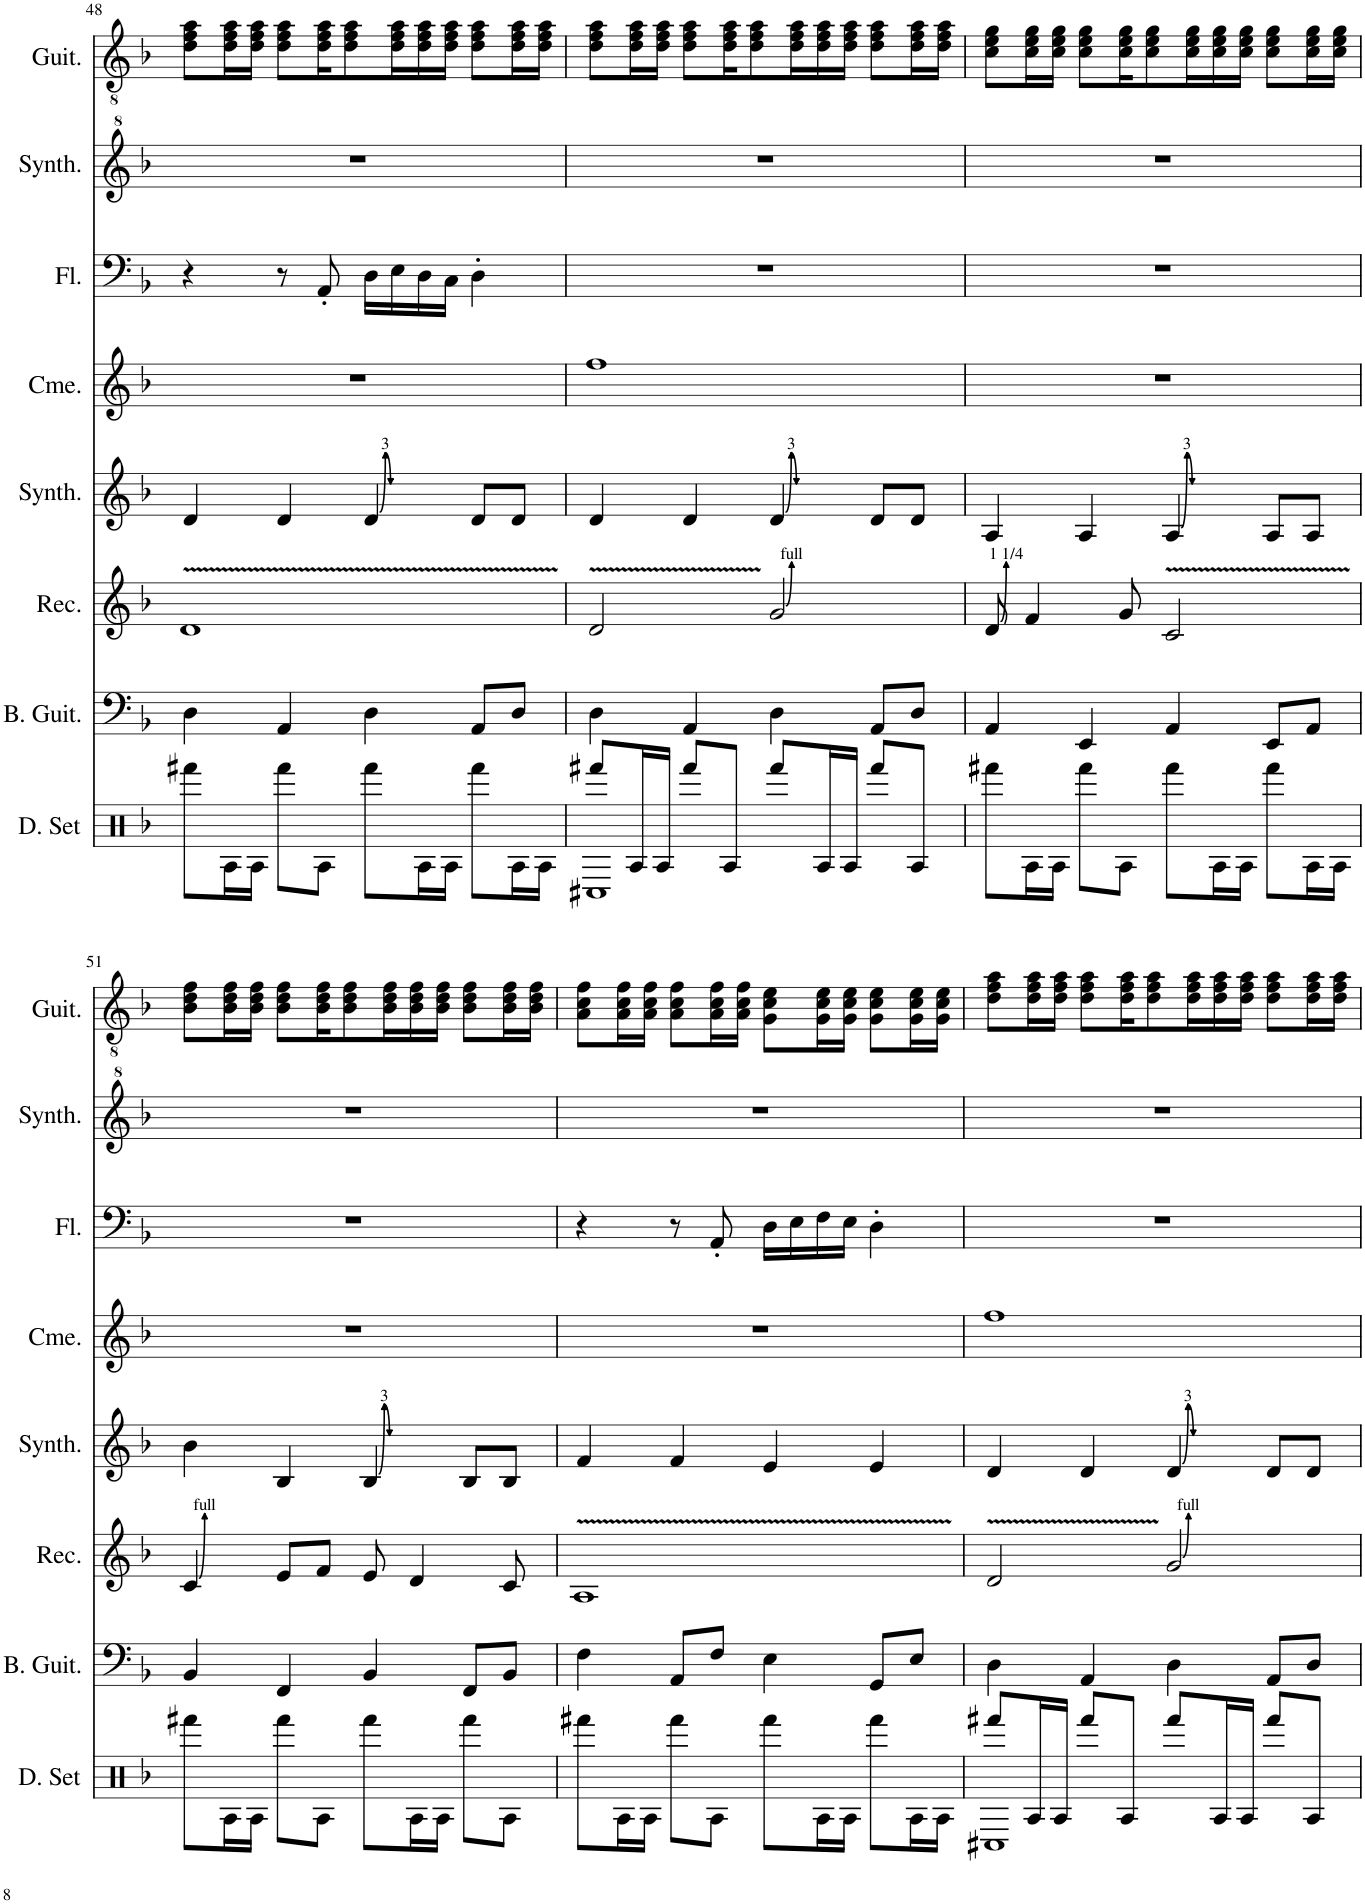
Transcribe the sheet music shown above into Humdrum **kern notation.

**kern	**kern	**kern	**kern	**kern	**kern	**kern	**kern
*part8	*part7	*part6	*part5	*part4	*part3	*part2	*part1
*staff8	*staff7	*staff6	*staff5	*staff4	*staff3	*staff2	*staff1
*I"ドラムセット	*I"ベース	*I"リコーダー	*I"エフェクト シンセサイザー	*I"チャイム	*I"フルート	*I"ブラス シンセサイザー	*I"アコースティックギター
!!LO:PB:g=z
*clefX	*clefF4	*clefG2	*clefG2	*clefG2	*clefF4	*clefG^2	*clefGv2
*	*Trd7c12	*	*	*	*	*	*
*k[b-]	*k[b-]	*k[b-]	*k[b-]	*k[b-]	*k[b-]	*k[b-]	*k[b-]
*M4/4	*M4/4	*M4/4	*M4/4	*M4/4	*M4/4	*M4/4	*M4/4
=48	=48	=48	=48	=48	=48	=48	=48
8fff#X\L	4D\	1d	4d/	1r	4r	1r	8d\ 8f\ 8a\L
16A\L	.	.	.	.	.	.	16d\ 16f\ 16a\L
16A\JJ	.	.	.	.	.	.	16d\ 16f\ 16a\JJ
8fff\L	4AA/	.	4d/	.	8r	.	8d\ 8f\ 8a\L
8A\J	.	.	.	.	8AA'/	.	16d\ 16f\ 16a\K
.	.	.	.	.	.	.	8d\ 8f\ 8a\
8fff\L	4D\	.	4d/	.	16D\LL	.	.
.	.	.	.	.	16E\	.	16d\ 16f\ 16a\L
16A\L	.	.	.	.	16D\	.	16d\ 16f\ 16a\
16A\JJ	.	.	.	.	16C\JJ	.	16d\ 16f\ 16a\JJ
8fff\L	8AA/L	.	8d/L	.	4D'\	.	8d\ 8f\ 8a\L
16A\L	8D/J	.	8d/J	.	.	.	16d\ 16f\ 16a\L
16A\JJ	.	.	.	.	.	.	16d\ 16f\ 16a\JJ
=49	=49	=49	=49	=49	=49	=49	=49
*^	*	*	*	*	*	*	*
8fff#X/L	1C#X	4D\	2d/	4d/	1ff	1r	1r	8d\ 8f\ 8a\L
16A/L	.	.	.	.	.	.	.	16d\ 16f\ 16a\L
16A/JJ	.	.	.	.	.	.	.	16d\ 16f\ 16a\JJ
8fff/L	.	4AA/	.	4d/	.	.	.	8d\ 8f\ 8a\L
8A/J	.	.	.	.	.	.	.	16d\ 16f\ 16a\K
.	.	.	.	.	.	.	.	8d\ 8f\ 8a\
8fff/L	.	4D\	2g/	4d/	.	.	.	.
.	.	.	.	.	.	.	.	16d\ 16f\ 16a\L
16A/L	.	.	.	.	.	.	.	16d\ 16f\ 16a\
16A/JJ	.	.	.	.	.	.	.	16d\ 16f\ 16a\JJ
8fff/L	.	8AA/L	.	8d/L	.	.	.	8d\ 8f\ 8a\L
8A/J	.	8D/J	.	8d/J	.	.	.	16d\ 16f\ 16a\L
.	.	.	.	.	.	.	.	16d\ 16f\ 16a\JJ
*v	*v	*	*	*	*	*	*	*
=50	=50	=50	=50	=50	=50	=50	=50
8fff#X\L	4AA/	8d/	4A/	1r	1r	1r	8c\ 8e\ 8g\L
16A\L	.	4f/	.	.	.	.	16c\ 16e\ 16g\L
16A\JJ	.	.	.	.	.	.	16c\ 16e\ 16g\JJ
8fff\L	4EE/	.	4A/	.	.	.	8c\ 8e\ 8g\L
8A\J	.	8g/	.	.	.	.	16c\ 16e\ 16g\K
.	.	.	.	.	.	.	8c\ 8e\ 8g\
8fff\L	4AA/	2c/	4A/	.	.	.	.
.	.	.	.	.	.	.	16c\ 16e\ 16g\L
16A\L	.	.	.	.	.	.	16c\ 16e\ 16g\
16A\JJ	.	.	.	.	.	.	16c\ 16e\ 16g\JJ
8fff\L	8EE/L	.	8A/L	.	.	.	8c\ 8e\ 8g\L
16A\L	8AA/J	.	8A/J	.	.	.	16c\ 16e\ 16g\L
16A\JJ	.	.	.	.	.	.	16c\ 16e\ 16g\JJ
!!LO:LB:g=z
=51	=51	=51	=51	=51	=51	=51	=51
8fff#X\L	4BB-/	4c/	4b-\	1r	1r	1r	8B-\ 8d\ 8f\L
16A\L	.	.	.	.	.	.	16B-\ 16d\ 16f\L
16A\JJ	.	.	.	.	.	.	16B-\ 16d\ 16f\JJ
8fff\L	4FF/	8e/L	4B-/	.	.	.	8B-\ 8d\ 8f\L
8A\J	.	8f/J	.	.	.	.	16B-\ 16d\ 16f\K
.	.	.	.	.	.	.	8B-\ 8d\ 8f\
8fff\L	4BB-/	8e/	4B-/	.	.	.	.
.	.	.	.	.	.	.	16B-\ 16d\ 16f\L
16A\L	.	4d/	.	.	.	.	16B-\ 16d\ 16f\
16A\JJ	.	.	.	.	.	.	16B-\ 16d\ 16f\JJ
8fff\L	8FF/L	.	8B-/L	.	.	.	8B-\ 8d\ 8f\L
8A\J	8BB-/J	8c/	8B-/J	.	.	.	16B-\ 16d\ 16f\L
.	.	.	.	.	.	.	16B-\ 16d\ 16f\JJ
=52	=52	=52	=52	=52	=52	=52	=52
8fff#X\L	4F\	1A	4f/	1r	4r	1r	8A\ 8c\ 8f\L
16A\L	.	.	.	.	.	.	16A\ 16c\ 16f\L
16A\JJ	.	.	.	.	.	.	16A\ 16c\ 16f\JJ
8fff\L	8AA/L	.	4f/	.	8r	.	8A\ 8c\ 8f\L
8A\J	8F/J	.	.	.	8AA'/	.	16A\ 16c\ 16f\L
.	.	.	.	.	.	.	16A\ 16c\ 16f\JJ
8fff\L	4E\	.	4e/	.	16D\LL	.	8G\ 8c\ 8e\L
.	.	.	.	.	16E\	.	.
16A\L	.	.	.	.	16F\	.	16G\ 16c\ 16e\L
16A\JJ	.	.	.	.	16E\JJ	.	16G\ 16c\ 16e\JJ
8fff\L	8GG/L	.	4e/	.	4D'\	.	8G\ 8c\ 8e\L
16A\L	8E/J	.	.	.	.	.	16G\ 16c\ 16e\L
16A\JJ	.	.	.	.	.	.	16G\ 16c\ 16e\JJ
=53	=53	=53	=53	=53	=53	=53	=53
*^	*	*	*	*	*	*	*
8fff#X/L	1C#X	4D\	2d/	4d/	1ff	1r	1r	8d\ 8f\ 8a\L
16A/L	.	.	.	.	.	.	.	16d\ 16f\ 16a\L
16A/JJ	.	.	.	.	.	.	.	16d\ 16f\ 16a\JJ
8fff/L	.	4AA/	.	4d/	.	.	.	8d\ 8f\ 8a\L
8A/J	.	.	.	.	.	.	.	16d\ 16f\ 16a\K
.	.	.	.	.	.	.	.	8d\ 8f\ 8a\
8fff/L	.	4D\	2g/	4d/	.	.	.	.
.	.	.	.	.	.	.	.	16d\ 16f\ 16a\L
16A/L	.	.	.	.	.	.	.	16d\ 16f\ 16a\
16A/JJ	.	.	.	.	.	.	.	16d\ 16f\ 16a\JJ
8fff/L	.	8AA/L	.	8d/L	.	.	.	8d\ 8f\ 8a\L
8A/J	.	8D/J	.	8d/J	.	.	.	16d\ 16f\ 16a\L
.	.	.	.	.	.	.	.	16d\ 16f\ 16a\JJ
*v	*v	*	*	*	*	*	*	*
=	=	=	=	=	=	=	=
*-	*-	*-	*-	*-	*-	*-	*-
